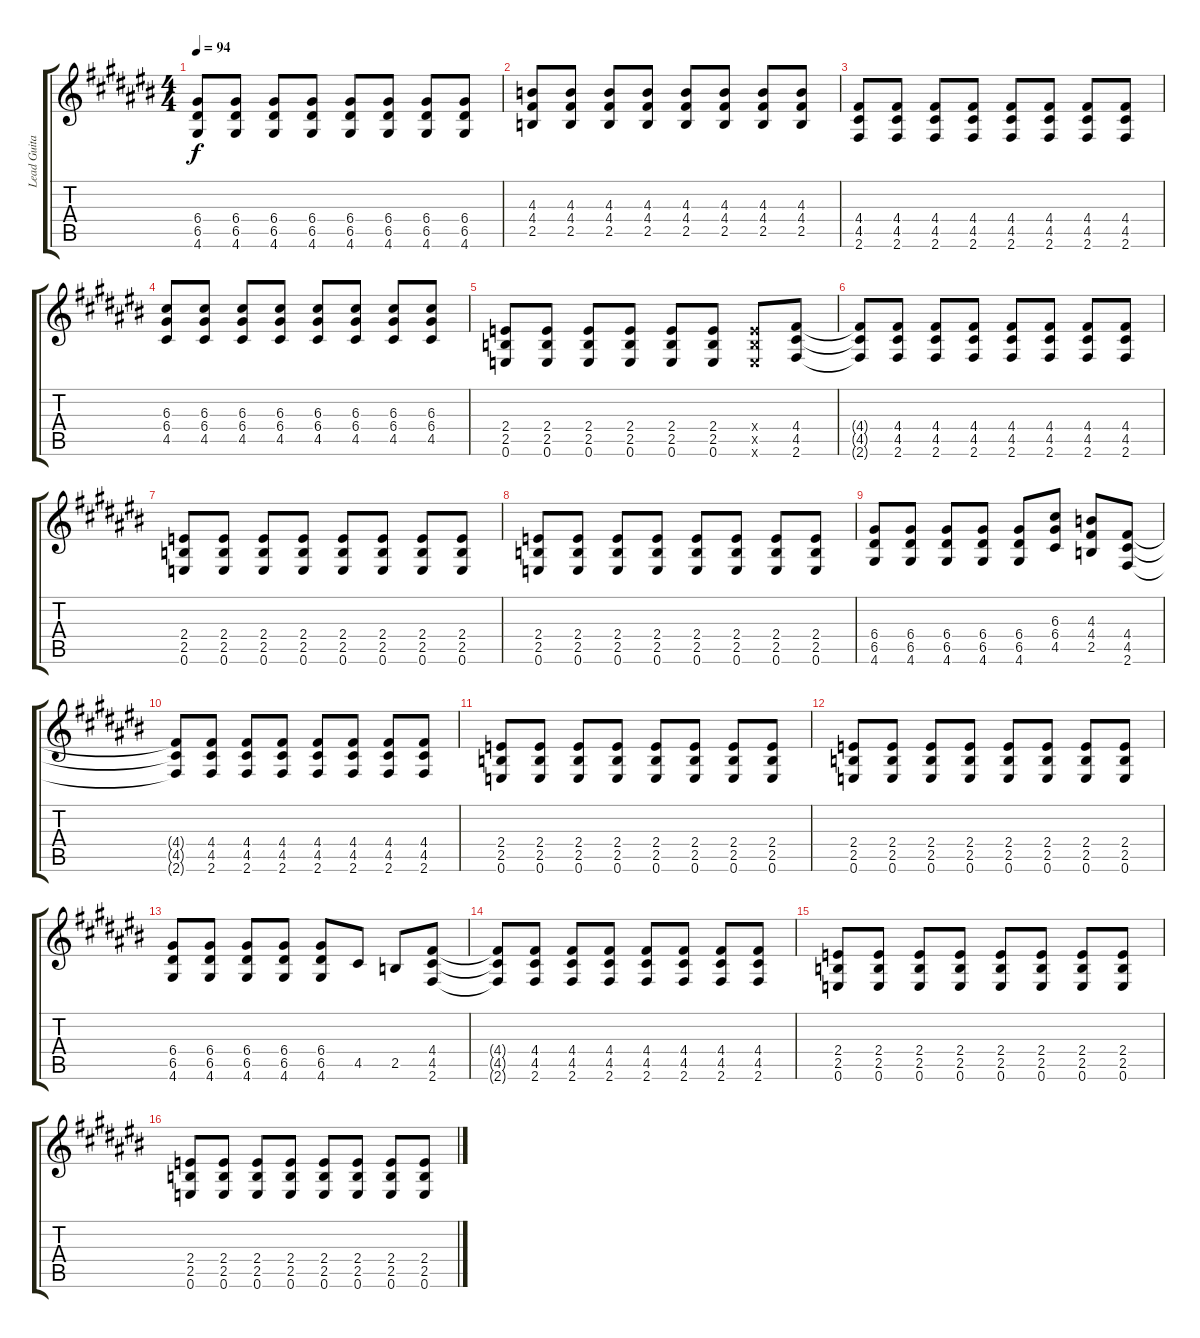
\track ("Lead Guitar" "Lead Guita") {instrument distortionguitar}
\staff {score tabs}
\tuning (E4 B3 G3 D3 A2 E2) {hide}
\ts (4 4)
\tempo 94
\clef g2
\ks c#
(6.4 6.5 4.6).8{dy f} (6.4 6.5 4.6).8 (6.4 6.5 4.6).8 (6.4 6.5 4.6).8 (6.4 6.5 4.6).8 (6.4 6.5 4.6).8 (6.4 6.5 4.6).8 (6.4 6.5 4.6).8 |
(4.3 4.4 2.5).8 (4.3 4.4 2.5).8 (4.3 4.4 2.5).8 (4.3 4.4 2.5).8 (4.3 4.4 2.5).8 (4.3 4.4 2.5).8 (4.3 4.4 2.5).8 (4.3 4.4 2.5).8 |
(4.4 4.5 2.6).8 (4.4 4.5 2.6).8 (4.4 4.5 2.6).8 (4.4 4.5 2.6).8 (4.4 4.5 2.6).8 (4.4 4.5 2.6).8 (4.4 4.5 2.6).8 (4.4 4.5 2.6).8 |
(6.3 6.4 4.5).8 (6.3 6.4 4.5).8 (6.3 6.4 4.5).8 (6.3 6.4 4.5).8 (6.3 6.4 4.5).8 (6.3 6.4 4.5).8 (6.3 6.4 4.5).8 (6.3 6.4 4.5).8 |
(2.4 2.5 0.6).8 (2.4 2.5 0.6).8 (2.4 2.5 0.6).8 (2.4 2.5 0.6).8 (2.4 2.5 0.6).8 (2.4 2.5 0.6).8 (2.4{x} 2.5{x} 0.6{x}).8 (4.4 4.5 2.6).8 |
(4.4{t} 4.5{t} 2.6{t}).8 (4.4 4.5 2.6).8 (4.4 4.5 2.6).8 (4.4 4.5 2.6).8 (4.4 4.5 2.6).8 (4.4 4.5 2.6).8 (4.4 4.5 2.6).8 (4.4 4.5 2.6).8 |
(2.4 2.5 0.6).8 (2.4 2.5 0.6).8 (2.4 2.5 0.6).8 (2.4 2.5 0.6).8 (2.4 2.5 0.6).8 (2.4 2.5 0.6).8 (2.4 2.5 0.6).8 (2.4 2.5 0.6).8 |
(2.4 2.5 0.6).8 (2.4 2.5 0.6).8 (2.4 2.5 0.6).8 (2.4 2.5 0.6).8 (2.4 2.5 0.6).8 (2.4 2.5 0.6).8 (2.4 2.5 0.6).8 (2.4 2.5 0.6).8 |
(6.4 6.5 4.6).8 (6.4 6.5 4.6).8 (6.4 6.5 4.6).8 (6.4 6.5 4.6).8 (6.4 6.5 4.6).8 (6.3 6.4 4.5).8 (4.3 4.4 2.5).8 (4.4 4.5 2.6).8 |
(4.4{t} 4.5{t} 2.6{t}).8 (4.4 4.5 2.6).8 (4.4 4.5 2.6).8 (4.4 4.5 2.6).8 (4.4 4.5 2.6).8 (4.4 4.5 2.6).8 (4.4 4.5 2.6).8 (4.4 4.5 2.6).8 |
(2.4 2.5 0.6).8 (2.4 2.5 0.6).8 (2.4 2.5 0.6).8 (2.4 2.5 0.6).8 (2.4 2.5 0.6).8 (2.4 2.5 0.6).8 (2.4 2.5 0.6).8 (2.4 2.5 0.6).8 |
(2.4 2.5 0.6).8 (2.4 2.5 0.6).8 (2.4 2.5 0.6).8 (2.4 2.5 0.6).8 (2.4 2.5 0.6).8 (2.4 2.5 0.6).8 (2.4 2.5 0.6).8 (2.4 2.5 0.6).8 |
(6.4 6.5 4.6).8 (6.4 6.5 4.6).8 (6.4 6.5 4.6).8 (6.4 6.5 4.6).8 (6.4 6.5 4.6).8 4.5.8 2.5.8 (4.4 4.5 2.6).8 |
(4.4{t} 4.5{t} 2.6{t}).8 (4.4 4.5 2.6).8 (4.4 4.5 2.6).8 (4.4 4.5 2.6).8 (4.4 4.5 2.6).8 (4.4 4.5 2.6).8 (4.4 4.5 2.6).8 (4.4 4.5 2.6).8 |
(2.4 2.5 0.6).8 (2.4 2.5 0.6).8 (2.4 2.5 0.6).8 (2.4 2.5 0.6).8 (2.4 2.5 0.6).8 (2.4 2.5 0.6).8 (2.4 2.5 0.6).8 (2.4 2.5 0.6).8 |
(2.4 2.5 0.6).8 (2.4 2.5 0.6).8 (2.4 2.5 0.6).8 (2.4 2.5 0.6).8 (2.4 2.5 0.6).8 (2.4 2.5 0.6).8 (2.4 2.5 0.6).8 (2.4 2.5 0.6).8
